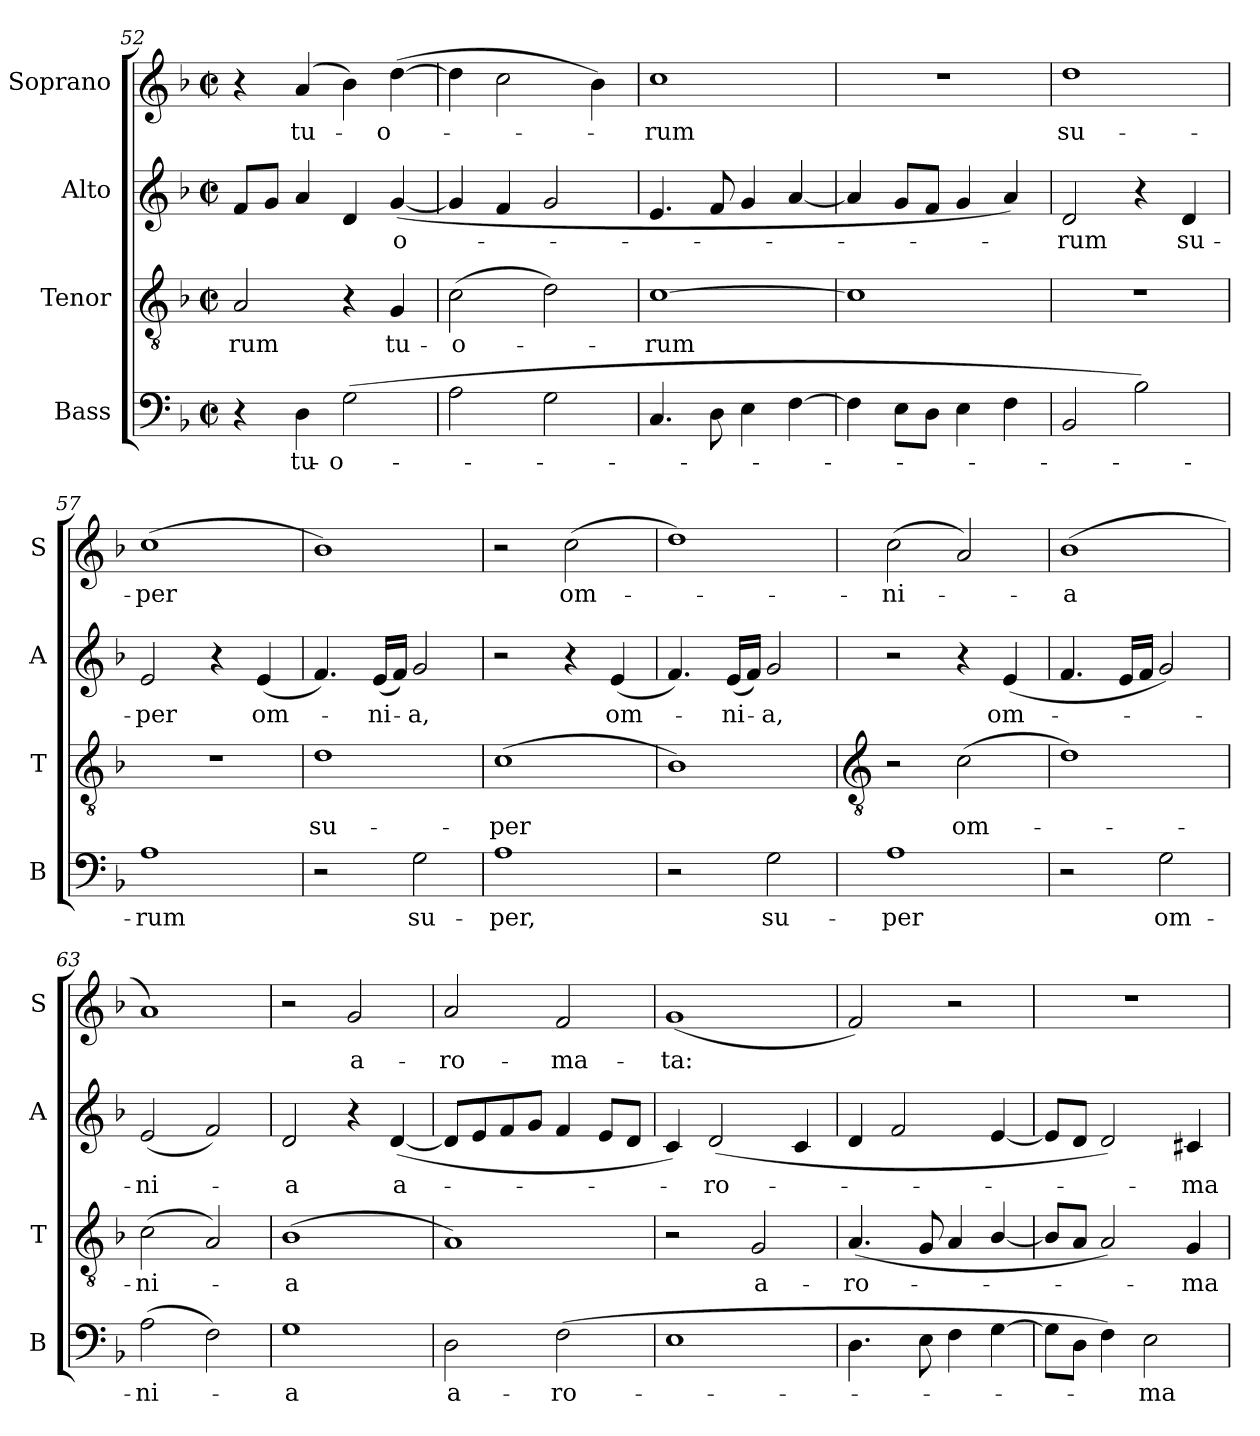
**kern	**text	**kern	**text	**kern	**text	**kern	**text
*part4	*part4	*part3	*part3	*part2	*part2	*part1	*part1
*staff4	*staff4	*staff3	*staff3	*staff2	*staff2	*staff1	*staff1
*I"Bass	*	*I"Tenor	*	*I"Alto	*	*I"Soprano	*
*I'B	*	*I'T	*	*I'A	*	*I'S	*
!!LO:LB:g=z
*clefF4	*	*clefGv2	*	*clefG2	*	*clefG2	*
*k[b-]	*	*k[b-]	*	*k[b-]	*	*k[b-]	*
*F:	*	*F:	*	*F:	*	*F:	*
*M2/2	*	*M2/2	*	*M2/2	*	*M2/2	*
*met(c|)	*	*met(c|)	*	*met(c|)	*	*met(c|)	*
=52	=52	=52	=52	=52	=52	=52	=52
!	!	!	!LO:LY:b	!	!	!	!
4r	.	2A	rum	8fL	.	4r	.
.	.	.	.	8gJ	.	.	.
!	!LO:LY:b	!	!	!	!	!	!LO:LY:b
4D	tu-	.	.	4a	.	(<4a	tu-
!	!LO:LY:b	!	!	!	!	!	!
(>2G	-o-	4r	.	4d	.	4b-)	.
!	!	!	!LO:LY:b	!	!LO:LY:b	!	!LO:LY:b
.	.	4G	tu-	(<[4g	o-	(>[4dd	o-
=53	=53	=53	=53	=53	=53	=53	=53
!	!	!	!LO:LY:b	!	!	!	!
2A	.	(>2c	-o-	4g]	.	4dd]	.
.	.	.	.	4f	.	2cc	.
2G	.	2d)	.	2g	.	.	.
.	.	.	.	.	.	4b-)	.
=54	=54	=54	=54	=54	=54	=54	=54
!	!	!	!LO:LY:b	!	!	!	!LO:LY:b
4.C	.	[1c	rum	4.e	.	1cc	rum
8D	.	.	.	8f	.	.	.
4E	.	.	.	4g	.	.	.
[4F	.	.	.	[4a	.	.	.
=55	=55	=55	=55	=55	=55	=55	=55
4F]	.	1c]	.	4a]	.	1r	.
8EL	.	.	.	8gL	.	.	.
8DJ	.	.	.	8fJ	.	.	.
4E	.	.	.	4g	.	.	.
4F	.	.	.	4a)	.	.	.
=56	=56	=56	=56	=56	=56	=56	=56
!	!	!	!	!	!LO:LY:b	!	!LO:LY:b
2BB-	.	1r	.	2d	rum	1dd	su-
2B-)	.	.	.	4r	.	.	.
!	!	!	!	!	!LO:LY:b	!	!
.	.	.	.	4d	su-	.	.
=57	=57	=57	=57	=57	=57	=57	=57
!	!LO:LY:b	!	!	!	!LO:LY:b	!	!LO:LY:b
1A	rum	1r	.	2e	-per	(>1cc	-per
.	.	.	.	4r	.	.	.
!	!	!	!	!	!LO:LY:b	!	!
.	.	.	.	(<4e	om-	.	.
=58	=58	=58	=58	=58	=58	=58	=58
!	!	!	!LO:LY:b	!	!	!	!
2r	.	1d	su-	4.f)	.	1b-)	.
!	!	!	!	!	!LO:LY:b	!	!
.	.	.	.	(<16eLL	ni-	.	.
.	.	.	.	16fJJ)	.	.	.
!	!LO:LY:b	!	!	!	!LO:LY:b	!	!
2G	su-	.	.	2g	a,	.	.
=59	=59	=59	=59	=59	=59	=59	=59
!	!LO:LY:b	!	!LO:LY:b	!	!	!	!
1A	-per,	(>1c	-per	2r	.	2r	.
!	!	!	!	!	!	!	!LO:LY:b
.	.	.	.	4r	.	(>2cc	om-
!	!	!	!	!	!LO:LY:b	!	!
.	.	.	.	(<4e	om-	.	.
=60	=60	=60	=60	=60	=60	=60	=60
2r	.	1B-)	.	4.f)	.	1dd)	.
!	!	!	!	!	!LO:LY:b	!	!
.	.	.	.	(<16eLL	ni-	.	.
.	.	.	.	16fJJ)	.	.	.
!	!LO:LY:b	!	!	!	!LO:LY:b	!	!
2G	su-	.	.	2g	a,	.	.
!!LO:LB:g=z
=61	=61	=61	=61	=61	=61	=61	=61
*	*	*clefGv2	*	*	*	*	*
!	!LO:LY:b	!	!	!	!	!	!LO:LY:b
1A	-per	2r	.	2r	.	(<2cc	ni-
!	!	!	!LO:LY:b	!	!	!	!
.	.	(>2c	om-	4r	.	2a)	.
!	!	!	!	!	!LO:LY:b	!	!
.	.	.	.	(<4e	om-	.	.
=62	=62	=62	=62	=62	=62	=62	=62
!	!	!	!	!	!	!	!LO:LY:b
2r	.	1d)	.	4.f	.	(<1b-	a
.	.	.	.	16eLL	.	.	.
.	.	.	.	16fJJ	.	.	.
!	!LO:LY:b	!	!	!	!	!	!
2G	om-	.	.	2g)	.	.	.
=63	=63	=63	=63	=63	=63	=63	=63
!	!LO:LY:b	!	!LO:LY:b	!	!LO:LY:b	!	!
(>2A	-ni-	(<2c	ni-	(<2e	ni-	1a)	.
2F)	.	2A)	.	2f)	.	.	.
=64	=64	=64	=64	=64	=64	=64	=64
!	!LO:LY:b	!	!LO:LY:b	!	!LO:LY:b	!	!
1G	a	(<1B-	a	2d	a	2r	.
!	!	!	!	!	!	!	!LO:LY:b
.	.	.	.	4r	.	2g	a-
!	!	!	!	!	!LO:LY:b	!	!
.	.	.	.	(<[4d	a-	.	.
=65	=65	=65	=65	=65	=65	=65	=65
!	!LO:LY:b	!	!	!	!	!	!LO:LY:b
2D	a-	1A)	.	8dL]	.	2a	-ro-
.	.	.	.	8e	.	.	.
.	.	.	.	8f	.	.	.
.	.	.	.	8gJ	.	.	.
!	!LO:LY:b	!	!	!	!	!	!LO:LY:b
(>2F	-ro-	.	.	4f	.	2f	-ma-
.	.	.	.	8eL	.	.	.
.	.	.	.	8dJ	.	.	.
=66	=66	=66	=66	=66	=66	=66	=66
!	!	!	!	!	!	!	!LO:LY:b
1E	.	2r	.	4c)	.	(<1g	-ta:
!	!	!	!	!	!LO:LY:b	!	!
.	.	.	.	(<2d	ro-	.	.
!	!	!	!LO:LY:b	!	!	!	!
.	.	2G	a-	.	.	.	.
.	.	.	.	4c	.	.	.
=67	=67	=67	=67	=67	=67	=67	=67
!	!	!	!LO:LY:b	!	!	!	!
4.D	.	(<4.A	-ro-	4d	.	2f)	.
.	.	.	.	2f	.	.	.
8E	.	8G	.	.	.	.	.
4F	.	4A	.	.	.	2r	.
[4G	.	[4B-/	.	[4e	.	.	.
=68	=68	=68	=68	=68	=68	=68	=68
8GL]	.	8B-L]	.	8eL]	.	1r	.
8DJ	.	8AJ	.	8dJ	.	.	.
4F)	.	2A)	.	2d)	.	.	.
!	!LO:LY:b	!	!	!	!	!	!
2E	ma-	.	.	.	.	.	.
!	!	!	!LO:LY:b	!	!LO:LY:b	!	!
.	.	4G	ma-	4c#X	ma-	.	.
=	=	=	=	=	=	=	=
*-	*-	*-	*-	*-	*-	*-	*-
